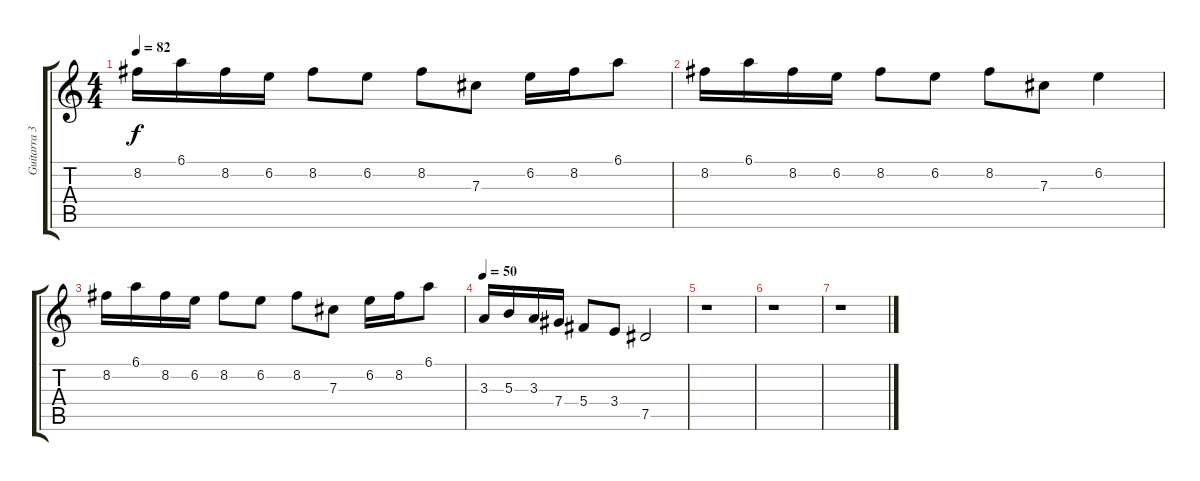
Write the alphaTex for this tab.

\track ("Guitarra 3" "Guitarra 3") {instrument acousticguitarsteel}
\staff {score tabs}
\tuning (Eb4 Bb3 Gb3 Db3 Ab2 Eb2) {hide}
\ts (4 4)
\tempo 82
\clef g2
\ks c
8.2.16{dy f} 6.1.16 8.2.16 6.2.16 8.2.8 6.2.8 8.2.8 7.3.8 6.2.16 8.2.16 6.1.8 |
8.2.16 6.1.16 8.2.16 6.2.16 8.2.8 6.2.8 8.2.8 7.3.8 6.2.4 |
8.2.16 6.1.16 8.2.16 6.2.16 8.2.8 6.2.8 8.2.8 7.3.8 6.2.16 8.2.16 6.1.8 |
\tempo 50
3.3.16 5.3.16 3.3.16 7.4.16 5.4.8 3.4.8 7.5.2 |
r.1 |
r.1 |
r.1
